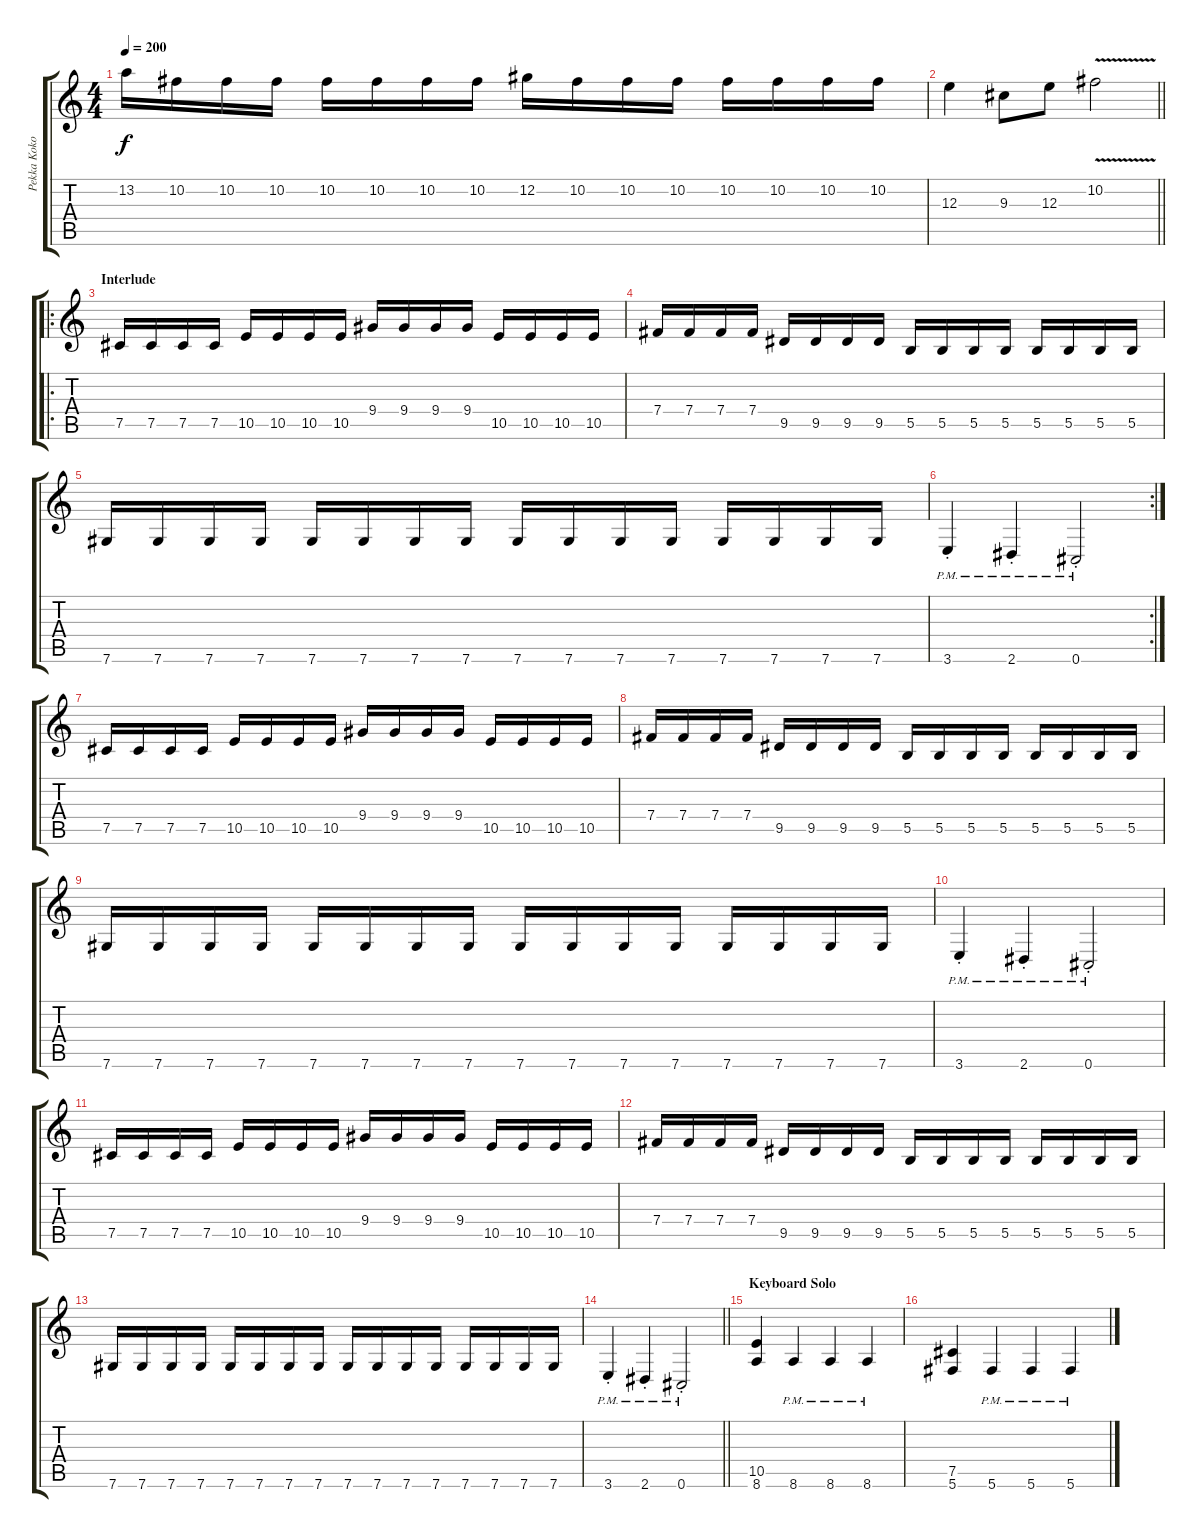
\track ("Pekka Koko" "Pekka Koko") {instrument distortionguitar}
\staff {score tabs}
\tuning (Db4 Ab3 E3 B2 Gb2 Db2) {hide}
\ts (4 4)
\tempo 200
\clef g2
\ks c
13.2.16{dy f} 10.2.16 10.2.16 10.2.16 10.2.16 10.2.16 10.2.16 10.2.16 12.2.16 10.2.16 10.2.16 10.2.16 10.2.16 10.2.16 10.2.16 10.2.16 |
\barLineRight lightlight
12.3.4 9.3.8 12.3.8 10.2{v}.2 |
\ro
\section ("" "Interlude")
7.5.16 7.5.16 7.5.16 7.5.16 10.5.16 10.5.16 10.5.16 10.5.16 9.4.16 9.4.16 9.4.16 9.4.16 10.5.16 10.5.16 10.5.16 10.5.16 |
7.4.16 7.4.16 7.4.16 7.4.16 9.5.16 9.5.16 9.5.16 9.5.16 5.5.16 5.5.16 5.5.16 5.5.16 5.5.16 5.5.16 5.5.16 5.5.16 |
7.6.16 7.6.16 7.6.16 7.6.16 7.6.16 7.6.16 7.6.16 7.6.16 7.6.16 7.6.16 7.6.16 7.6.16 7.6.16 7.6.16 7.6.16 7.6.16 |
\rc 2
3.6{pm st}.4 2.6{pm st}.4 0.6{pm st}.2 |
7.5.16 7.5.16 7.5.16 7.5.16 10.5.16 10.5.16 10.5.16 10.5.16 9.4.16 9.4.16 9.4.16 9.4.16 10.5.16 10.5.16 10.5.16 10.5.16 |
7.4.16 7.4.16 7.4.16 7.4.16 9.5.16 9.5.16 9.5.16 9.5.16 5.5.16 5.5.16 5.5.16 5.5.16 5.5.16 5.5.16 5.5.16 5.5.16 |
7.6.16 7.6.16 7.6.16 7.6.16 7.6.16 7.6.16 7.6.16 7.6.16 7.6.16 7.6.16 7.6.16 7.6.16 7.6.16 7.6.16 7.6.16 7.6.16 |
3.6{pm st}.4 2.6{pm st}.4 0.6{pm st}.2 |
7.5.16 7.5.16 7.5.16 7.5.16 10.5.16 10.5.16 10.5.16 10.5.16 9.4.16 9.4.16 9.4.16 9.4.16 10.5.16 10.5.16 10.5.16 10.5.16 |
7.4.16 7.4.16 7.4.16 7.4.16 9.5.16 9.5.16 9.5.16 9.5.16 5.5.16 5.5.16 5.5.16 5.5.16 5.5.16 5.5.16 5.5.16 5.5.16 |
7.6.16 7.6.16 7.6.16 7.6.16 7.6.16 7.6.16 7.6.16 7.6.16 7.6.16 7.6.16 7.6.16 7.6.16 7.6.16 7.6.16 7.6.16 7.6.16 |
\barLineRight lightlight
3.6{pm st}.4 2.6{pm st}.4 0.6{pm st}.2 |
\section ("" "Keyboard Solo")
(10.5 8.6).4 8.6{pm}.4 8.6{pm}.4 8.6{pm}.4 |
(7.5 5.6).4 5.6{pm}.4 5.6{pm}.4 5.6{pm}.4
